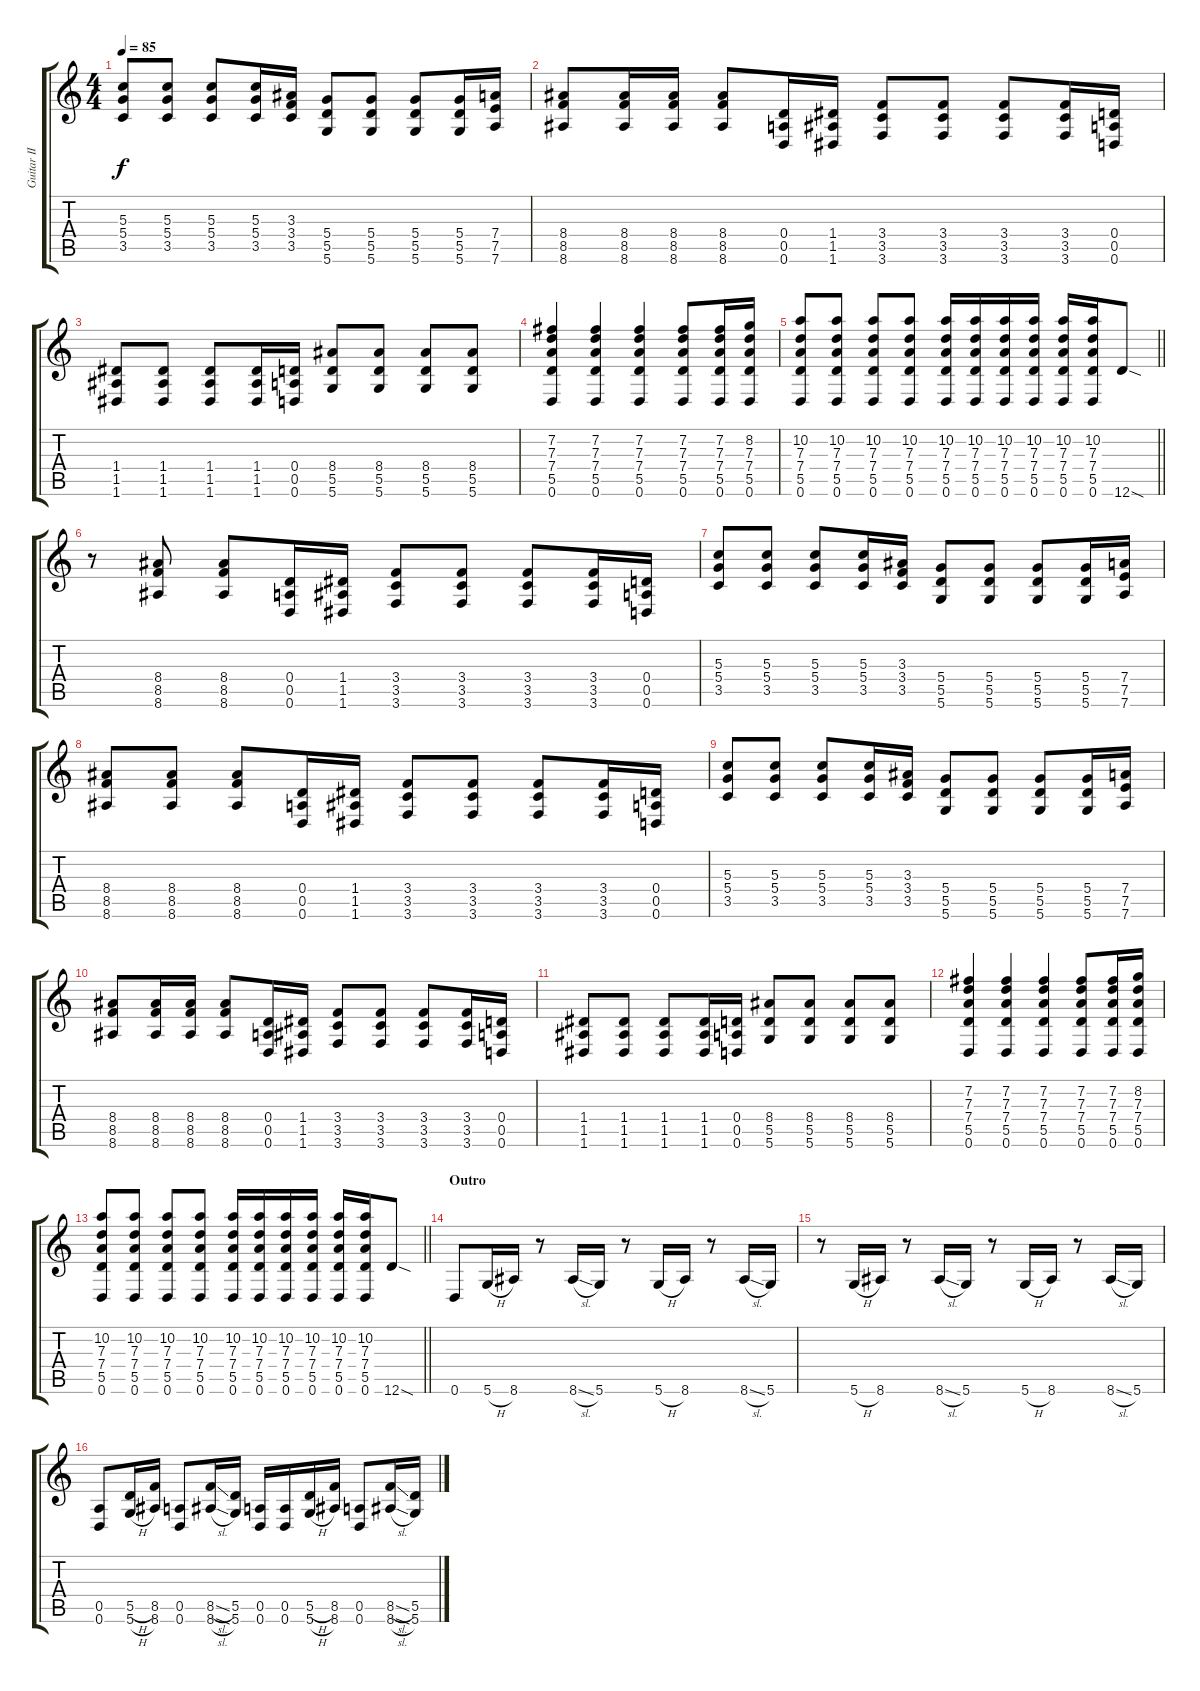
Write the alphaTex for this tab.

\track ("Guitar II" "Guitar II") {instrument overdrivenguitar}
\staff {score tabs}
\tuning (E4 B3 G3 D3 A2 D2) {hide}
\ts (4 4)
\tempo 85
\clef g2
\ks c
(5.3 5.4 3.5).8{dy f} (5.3 5.4 3.5).8 (5.3 5.4 3.5).8 (5.3 5.4 3.5).16 (3.3 3.4 3.5).16 (5.4 5.5 5.6).8 (5.4 5.5 5.6).8 (5.4 5.5 5.6).8 (5.4 5.5 5.6).16 (7.4 7.5 7.6).16 |
(8.4 8.5 8.6).8 (8.4 8.5 8.6).16 (8.4 8.5 8.6).16 (8.4 8.5 8.6).8 (0.4 0.5 0.6).16 (1.4 1.5 1.6).16 (3.4 3.5 3.6).8 (3.4 3.5 3.6).8 (3.4 3.5 3.6).8 (3.4 3.5 3.6).16 (0.4 0.5 0.6).16 |
(1.4 1.5 1.6).8 (1.4 1.5 1.6).8 (1.4 1.5 1.6).8 (1.4 1.5 1.6).16 (0.4 0.5 0.6).16 (8.4 5.5 5.6).8 (8.4 5.5 5.6).8 (8.4 5.5 5.6).8 (8.4 5.5 5.6).8 |
(7.2 7.3 7.4 5.5 0.6).4 (7.2 7.3 7.4 5.5 0.6).4 (7.2 7.3 7.4 5.5 0.6).4 (7.2 7.3 7.4 5.5 0.6).8 (7.2 7.3 7.4 5.5 0.6).16 (8.2 7.3 7.4 5.5 0.6).16 |
\barLineRight lightlight
(10.2 7.3 7.4 5.5 0.6).8 (10.2 7.3 7.4 5.5 0.6).8 (10.2 7.3 7.4 5.5 0.6).8 (10.2 7.3 7.4 5.5 0.6).8 (10.2 7.3 7.4 5.5 0.6).16 (10.2 7.3 7.4 5.5 0.6).16 (10.2 7.3 7.4 5.5 0.6).16 (10.2 7.3 7.4 5.5 0.6).16 (10.2 7.3 7.4 5.5 0.6).16 (10.2 7.3 7.4 5.5 0.6).16 12.6{sod}.8 |
r.8 (8.4 8.5 8.6).8 (8.4 8.5 8.6).8 (0.4 0.5 0.6).16 (1.4 1.5 1.6).16 (3.4 3.5 3.6).8 (3.4 3.5 3.6).8 (3.4 3.5 3.6).8 (3.4 3.5 3.6).16 (0.4 0.5 0.6).16 |
(5.3 5.4 3.5).8 (5.3 5.4 3.5).8 (5.3 5.4 3.5).8 (5.3 5.4 3.5).16 (3.3 3.4 3.5).16 (5.4 5.5 5.6).8 (5.4 5.5 5.6).8 (5.4 5.5 5.6).8 (5.4 5.5 5.6).16 (7.4 7.5 7.6).16 |
(8.4 8.5 8.6).8 (8.4 8.5 8.6).8 (8.4 8.5 8.6).8 (0.4 0.5 0.6).16 (1.4 1.5 1.6).16 (3.4 3.5 3.6).8 (3.4 3.5 3.6).8 (3.4 3.5 3.6).8 (3.4 3.5 3.6).16 (0.4 0.5 0.6).16 |
(5.3 5.4 3.5).8 (5.3 5.4 3.5).8 (5.3 5.4 3.5).8 (5.3 5.4 3.5).16 (3.3 3.4 3.5).16 (5.4 5.5 5.6).8 (5.4 5.5 5.6).8 (5.4 5.5 5.6).8 (5.4 5.5 5.6).16 (7.4 7.5 7.6).16 |
(8.4 8.5 8.6).8 (8.4 8.5 8.6).16 (8.4 8.5 8.6).16 (8.4 8.5 8.6).8 (0.4 0.5 0.6).16 (1.4 1.5 1.6).16 (3.4 3.5 3.6).8 (3.4 3.5 3.6).8 (3.4 3.5 3.6).8 (3.4 3.5 3.6).16 (0.4 0.5 0.6).16 |
(1.4 1.5 1.6).8 (1.4 1.5 1.6).8 (1.4 1.5 1.6).8 (1.4 1.5 1.6).16 (0.4 0.5 0.6).16 (8.4 5.5 5.6).8 (8.4 5.5 5.6).8 (8.4 5.5 5.6).8 (8.4 5.5 5.6).8 |
(7.2 7.3 7.4 5.5 0.6).4 (7.2 7.3 7.4 5.5 0.6).4 (7.2 7.3 7.4 5.5 0.6).4 (7.2 7.3 7.4 5.5 0.6).8 (7.2 7.3 7.4 5.5 0.6).16 (8.2 7.3 7.4 5.5 0.6).16 |
\barLineRight lightlight
(10.2 7.3 7.4 5.5 0.6).8 (10.2 7.3 7.4 5.5 0.6).8 (10.2 7.3 7.4 5.5 0.6).8 (10.2 7.3 7.4 5.5 0.6).8 (10.2 7.3 7.4 5.5 0.6).16 (10.2 7.3 7.4 5.5 0.6).16 (10.2 7.3 7.4 5.5 0.6).16 (10.2 7.3 7.4 5.5 0.6).16 (10.2 7.3 7.4 5.5 0.6).16 (10.2 7.3 7.4 5.5 0.6).16 12.6{sod}.8 |
\section ("" "Outro")
0.6.8 5.6{h}.16 8.6.16 r.8 8.6{sl}.16 5.6.16 r.8 5.6{h}.16 8.6.16 r.8 8.6{sl}.16 5.6.16 |
r.8 5.6{h}.16 8.6.16 r.8 8.6{sl}.16 5.6.16 r.8 5.6{h}.16 8.6.16 r.8 8.6{sl}.16 5.6.16 |
(0.5 0.6).8 (5.5{h} 5.6{h}).16 (8.5 8.6).16 (0.5 0.6).8 (8.5{sl} 8.6{sl}).16 (5.5 5.6).16 (0.5 0.6).16 (0.5 0.6).16 (5.5{h} 5.6{h}).16 (8.5 8.6).16 (0.5 0.6).8 (8.5{sl} 8.6{sl}).16 (5.5 5.6).16
